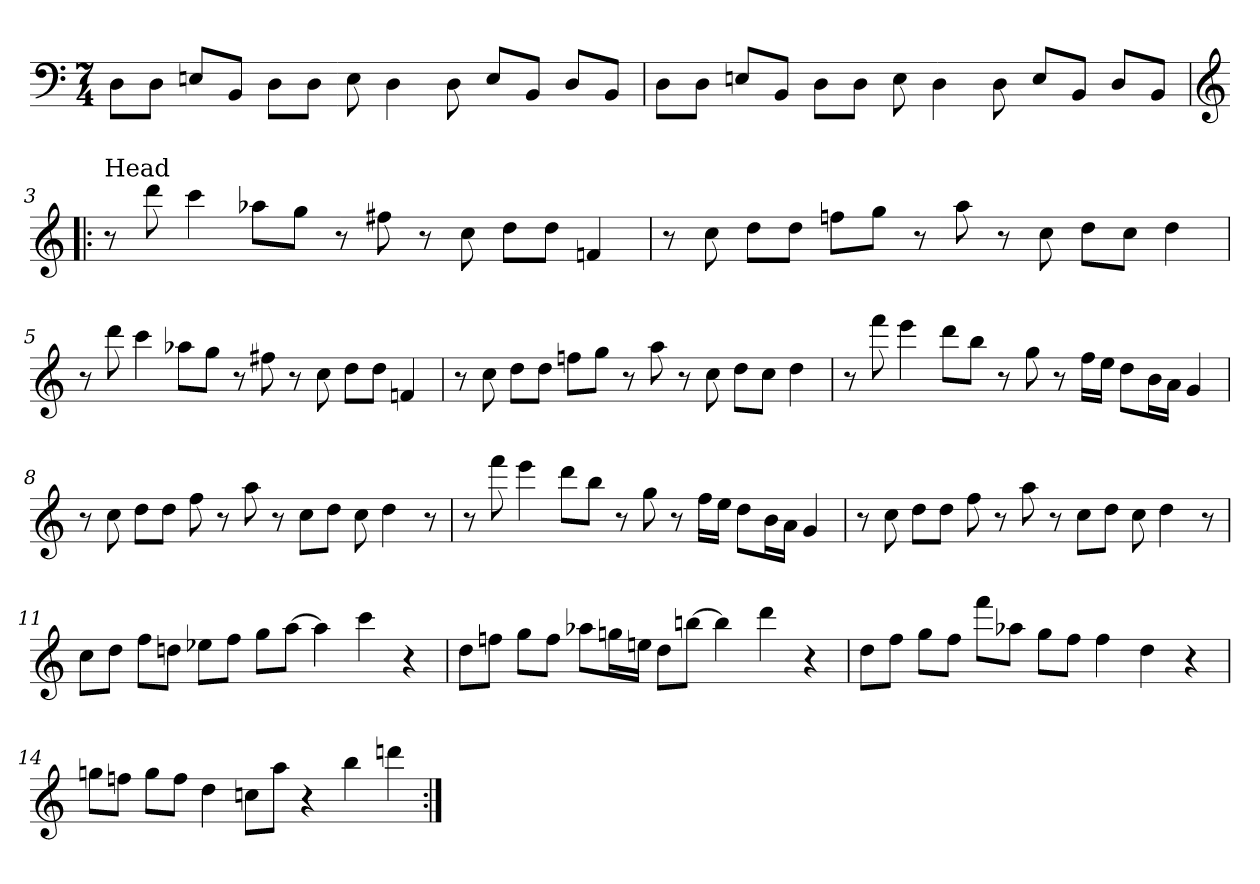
**kern
*part1
*staff1
*clefF4
*k[]
*C:
*M7/4
=1
8D\L
8D\J
8En/L
8BB/J
8D\L
8D\J
8E\
4D\
8D\
8E/L
8BB/J
8D/L
8BB/J
=2
8D\L
8D\J
8En/L
8BB/J
8D\L
8D\J
8E\
4D\
8D\
8E/L
8BB/J
8D/L
8BB/J
!!LO:LB:g=z
=3!|:
*clefG2
!LO:TX:a:t=Head
8r
8ddd\
4ccc\
8aa-X\L
8gg\J
8r
8ff#X\
8r
8cc\
8dd\L
8dd\J
4fn/
=4
8r
8cc\
8dd\L
8dd\J
8ffn\L
8gg\J
8r
8aa\
8r
8cc\
8dd\L
8cc\J
4dd\
!!LO:LB:g=z
=5
8r
8ddd\
4ccc\
8aa-X\L
8gg\J
8r
8ff#X\
8r
8cc\
8dd\L
8dd\J
4fn/
=6
8r
8cc\
8dd\L
8dd\J
8ffn\L
8gg\J
8r
8aa\
8r
8cc\
8dd\L
8cc\J
4dd\
!!LO:LB:g=z
=7
8r
8fff\
4eee\
8ddd\L
8bb\J
8r
8gg\
8r
16ff\LL
16ee\JJ
8dd\L
16b\L
16a\JJ
4g/
=8
8r
8cc\
8dd\L
8dd\J
8ff\
8r
8aa\
8r
8cc\L
8dd\J
8cc\
4dd\
8r
!!LO:LB:g=z
=9
8r
8fff\
4eee\
8ddd\L
8bb\J
8r
8gg\
8r
16ff\LL
16ee\JJ
8dd\L
16b\L
16a\JJ
4g/
=10
8r
8cc\
8dd\L
8dd\J
8ff\
8r
8aa\
8r
8cc\L
8dd\J
8cc\
4dd\
8r
!!LO:LB:g=z
=11
8cc\L
8dd\J
8ff\L
8ddn\J
8ee-X\L
8ff\J
8gg\L
[8aa\J
4aa\]
4ccc\
4r
=12
8dd\L
8ffn\J
8gg\L
8ff\J
8aa-X\L
16ggn\L
16een\JJ
8dd\L
[8bbn\J
4bb\]
4ddd\
4r
!!LO:LB:g=z
=13
8dd\L
8ff\J
8gg\L
8ff\J
8fff\L
8aa-X\J
8gg\L
8ff\J
4ff\
4dd\
4r
=14
8ggn\L
8ffn\J
8gg\L
8ff\J
4dd\
8ccn\L
8aa\J
4r
4bb\
4dddn\
=:|!
*-
